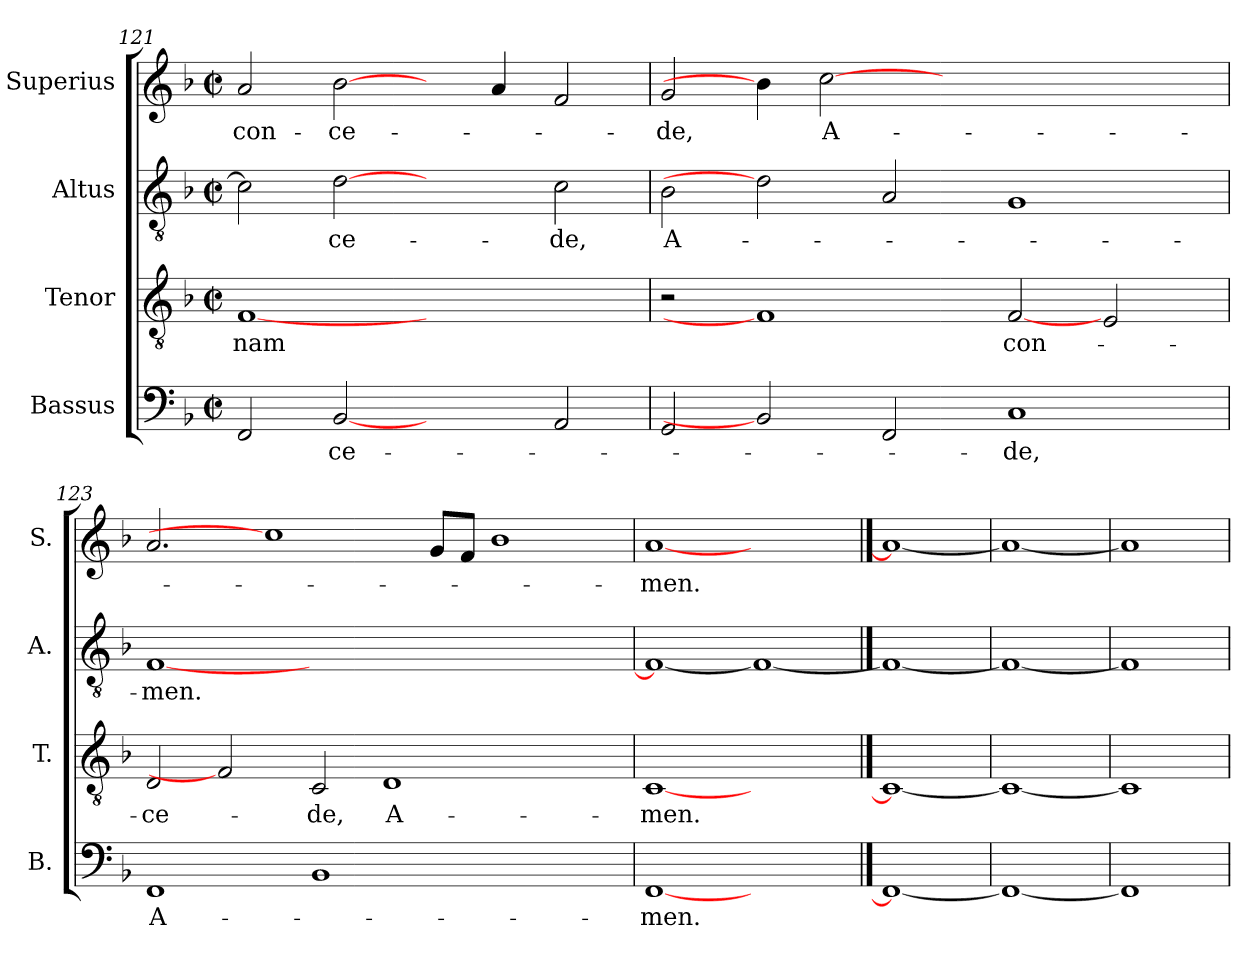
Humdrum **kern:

**kern	**text	**kern	**text	**kern	**text	**kern	**text
*part4	*part4	*part3	*part3	*part2	*part2	*part1	*part1
*staff4	*staff4	*staff3	*staff3	*staff2	*staff2	*staff1	*staff1
*I"Bassus	*	*I"Tenor	*	*I"Altus	*	*I"Superius	*
*I'B.	*	*I'T.	*	*I'A.	*	*I'S.	*
*clefF4	*	*clefGv2	*	*clefGv2	*	*clefG2	*
*	*	*ITrd7c12	*	*ITrd7c12	*	*	*
*k[b-]	*	*k[b-]	*	*k[b-]	*	*k[b-]	*
*F:	*	*F:	*	*F:	*	*F:	*
*M2/2	*	*M2/2	*	*M2/2	*	*M2/2	*
*met(c|)	*	*met(c|)	*	*met(c|)	*	*met(c|)	*
=121	=121	=121	=121	=121	=121	=121	=121
!	!	!	!LO:LY:b:color=#000000	!	!	!	!
!	!	!	!	!	!	!	!LO:LY:b:color=#000000
2FFi/	.	[1FFi	-nam	2Ci\]	.	2ai/	con-
!	!LO:LY:b:color=#000000	!	!	!	!	!	!
!	!	!	!	!	!LO:LY:b:color=#000000	!	!
!	!	!	!	!	!	!	!LO:LY:b:color=#000000
[2BB-i	-ce-	.	.	[2Di	-ce-	[2b-i\	-ce-
2ryy	.	1ryy	.	2ryy	.	4ryy	.
.	.	.	.	.	.	4ai/	.
!	!	!	!	!	!LO:LY:b:color=#000000	!	!
2AAi/	.	.	.	2Ci\	-de,	2fi/	.
=122	=122	=122	=122	=122	=122	=122	=122
!	!	!	!	!	!LO:LY:b:color=#000000	!	!
!	!	!	!	!	!	!	!LO:LY:b:color=#000000
2GGi/	.	2r	.	2BB-i\	A-	2gi/	-de,
2BB-i]	.	1FFi]	.	2Di]	.	4b-i\]	.
!	!	!	!	!	!	!	!LO:LY:b:color=#000000
.	.	.	.	.	.	[2cci	A-
2FFi/	.	.	.	2AAi/	.	.	.
.	.	.	.	.	.	1ryy	.
!	!LO:LY:b:color=#000000	!	!	!	!	!	!
!	!	!	!LO:LY:b:color=#000000	!	!	!	!
1Ci	-de,	[2FFi	con-	1GGi	.	.	.
.	.	2EEi/	.	.	.	.	.
.	.	.	.	.	.	4ryy	.
=123	=123	=123	=123	=123	=123	=123	=123
!	!LO:LY:b:color=#000000	!	!	!	!	!	!
!	!	!	!LO:LY:b:color=#000000	!	!	!	!
!	!	!	!	!	!LO:LY:b:color=#000000	!	!
1FFi	A-	2DDi/	-ce-	[<1FFi	-men.	2.ai/	.
.	.	2FFi]	.	.	.	.	.
.	.	.	.	.	.	1cci]	.
!	!	!	!LO:LY:b:color=#000000	!	!	!	!
1BB-i	.	2CCi/	-de,	0ryy	.	.	.
!	!	!	!LO:LY:b:color=#000000	!	!	!	!
.	.	1DDi	A-	.	.	.	.
.	.	.	.	.	.	8gi/L	.
.	.	.	.	.	.	8fi/J	.
1ryy	.	.	.	.	.	1b-i	.
.	.	2ryy	.	.	.	.	.
=124	=124	=124	=124	=124	=124	=124	=124
!	!LO:LY:b:color=#000000	!	!	!	!	!	!
!	!	!	!LO:LY:b:color=#000000	!	!	!	!
!	!	!	!	!	!	!	!LO:LY:b:color=#000000
[1FFi	-men.	[1CCi	-men.	1FFi_<	.	[1ai	-men.
1ryy	.	1ryy	.	1FFi_	.	1ryy	.
==125	==125	==125	==125	==125	==125	==125	==125
1FFi_	.	1CCi_	.	1FFi_	.	1ai_	.
=126	=126	=126	=126	=126	=126	=126	=126
1FFi_	.	1CCi_	.	1FFi_	.	1ai_	.
=127	=127	=127	=127	=127	=127	=127	=127
1FFi]	.	1CCi]	.	1FFi]	.	1ai]	.
=	=	=	=	=	=	=	=
*-	*-	*-	*-	*-	*-	*-	*-
